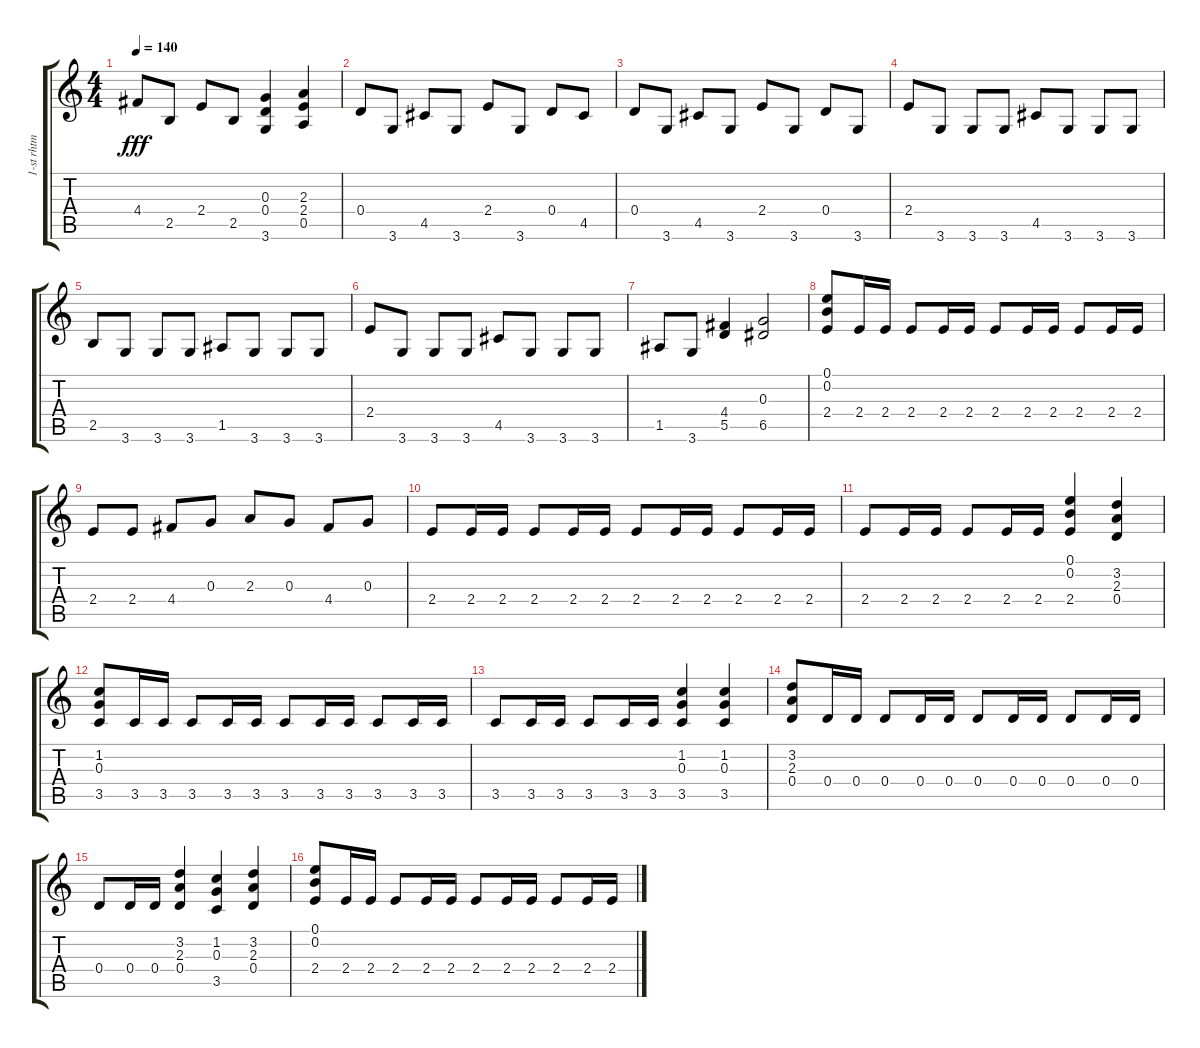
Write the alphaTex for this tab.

\track ("1-st rhtm gtr" "1-st rhtm ") {instrument distortionguitar}
\staff {score tabs}
\tuning (E4 B3 G3 D3 A2 E2) {hide}
\ts (4 4)
\tempo 140
\clef g2
\ks c
4.4.8{dy fff} 2.5.8 2.4.8 2.5.8 (0.3 0.4 3.6).4 (2.3 2.4 0.5).4 |
0.4.8 3.6.8 4.5.8 3.6.8 2.4.8 3.6.8 0.4.8 4.5.8 |
0.4.8 3.6.8 4.5.8 3.6.8 2.4.8 3.6.8 0.4.8 3.6.8 |
2.4.8 3.6.8 3.6.8 3.6.8 4.5.8 3.6.8 3.6.8 3.6.8 |
2.5.8 3.6.8 3.6.8 3.6.8 1.5.8 3.6.8 3.6.8 3.6.8 |
2.4.8 3.6.8 3.6.8 3.6.8 4.5.8 3.6.8 3.6.8 3.6.8 |
1.5.8 3.6.8 (4.4 5.5).4 (0.3 6.5).2 |
(0.1 0.2 2.4).8 2.4.16 2.4.16 2.4.8 2.4.16 2.4.16 2.4.8 2.4.16 2.4.16 2.4.8 2.4.16 2.4.16 |
2.4.8 2.4.8 4.4.8 0.3.8 2.3.8 0.3.8 4.4.8 0.3.8 |
2.4.8 2.4.16 2.4.16 2.4.8 2.4.16 2.4.16 2.4.8 2.4.16 2.4.16 2.4.8 2.4.16 2.4.16 |
2.4.8 2.4.16 2.4.16 2.4.8 2.4.16 2.4.16 (0.1 0.2 2.4).4 (3.2 2.3 0.4).4 |
(1.2 0.3 3.5).8 3.5.16 3.5.16 3.5.8 3.5.16 3.5.16 3.5.8 3.5.16 3.5.16 3.5.8 3.5.16 3.5.16 |
3.5.8 3.5.16 3.5.16 3.5.8 3.5.16 3.5.16 (1.2 0.3 3.5).4 (1.2 0.3 3.5).4 |
(3.2 2.3 0.4).8 0.4.16 0.4.16 0.4.8 0.4.16 0.4.16 0.4.8 0.4.16 0.4.16 0.4.8 0.4.16 0.4.16 |
0.4.8 0.4.16 0.4.16 (3.2 2.3 0.4).4 (1.2 0.3 3.5).4 (3.2 2.3 0.4).4 |
(0.1 0.2 2.4).8 2.4.16 2.4.16 2.4.8 2.4.16 2.4.16 2.4.8 2.4.16 2.4.16 2.4.8 2.4.16 2.4.16
